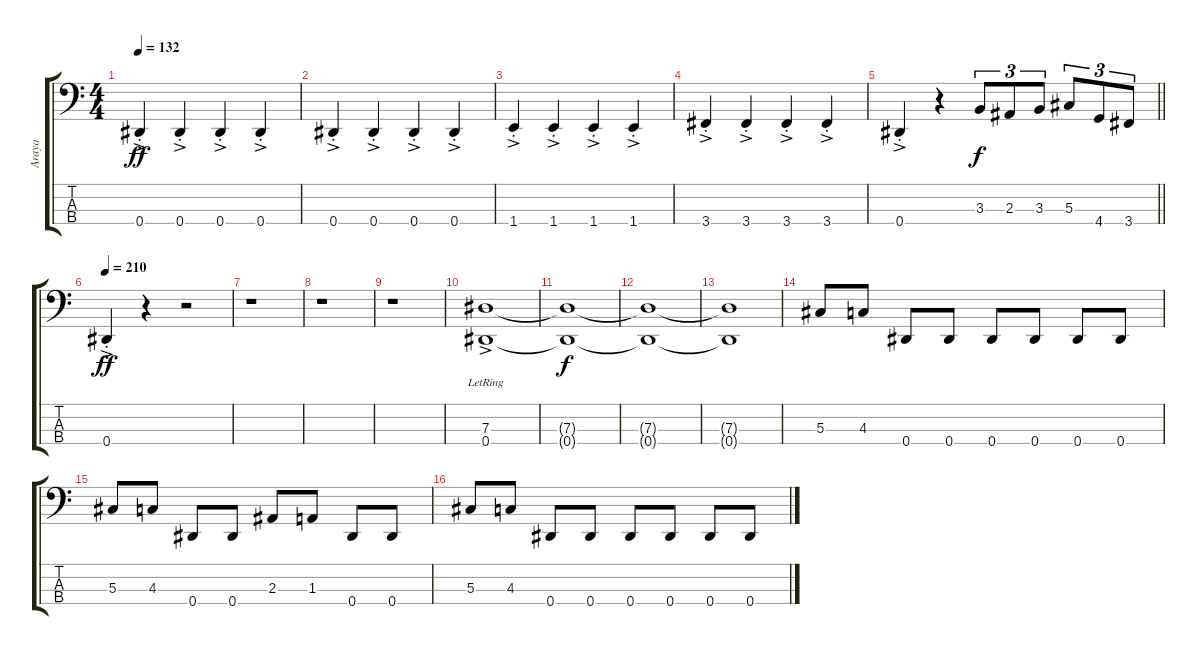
\track ("Araya" "Araya") {instrument electricbasspick}
\staff {score tabs}
\tuning (Gb2 Db2 Ab1 Eb1) {hide}
\ts (4 4)
\tempo 132
\clef f4
\ks c
0.4{ac st}.4{dy ff} 0.4{ac st}.4 0.4{ac st}.4 0.4{ac st}.4 |
0.4{ac st}.4 0.4{ac st}.4 0.4{ac st}.4 0.4{ac st}.4 |
1.4{ac st}.4 1.4{ac st}.4 1.4{ac st}.4 1.4{ac st}.4 |
3.4{ac st}.4 3.4{ac st}.4 3.4{ac st}.4 3.4{ac st}.4 |
\barLineRight lightlight
0.4{ac st}.4 r.4 3.3.8{tu (3 2) dy f} 2.3.8{tu (3 2)} 3.3.8{tu (3 2)} 5.3.8{tu (3 2)} 4.4.8{tu (3 2)} 3.4.8{tu (3 2)} |
\tempo 210
0.4{ac st}.4{dy ff} r.4 r.2 |
r.1 |
r.1 |
r.1 |
(7.3{ac lr} 0.4{ac lr}).1 |
(7.3{t} 0.4{t}).1{dy f} |
(7.3{t} 0.4{t}).1 |
(7.3{t} 0.4{t}).1 |
5.3.8 4.3.8 0.4.8 0.4.8 0.4.8 0.4.8 0.4.8 0.4.8 |
5.3.8 4.3.8 0.4.8 0.4.8 2.3.8 1.3.8 0.4.8 0.4.8 |
5.3.8 4.3.8 0.4.8 0.4.8 0.4.8 0.4.8 0.4.8 0.4.8
